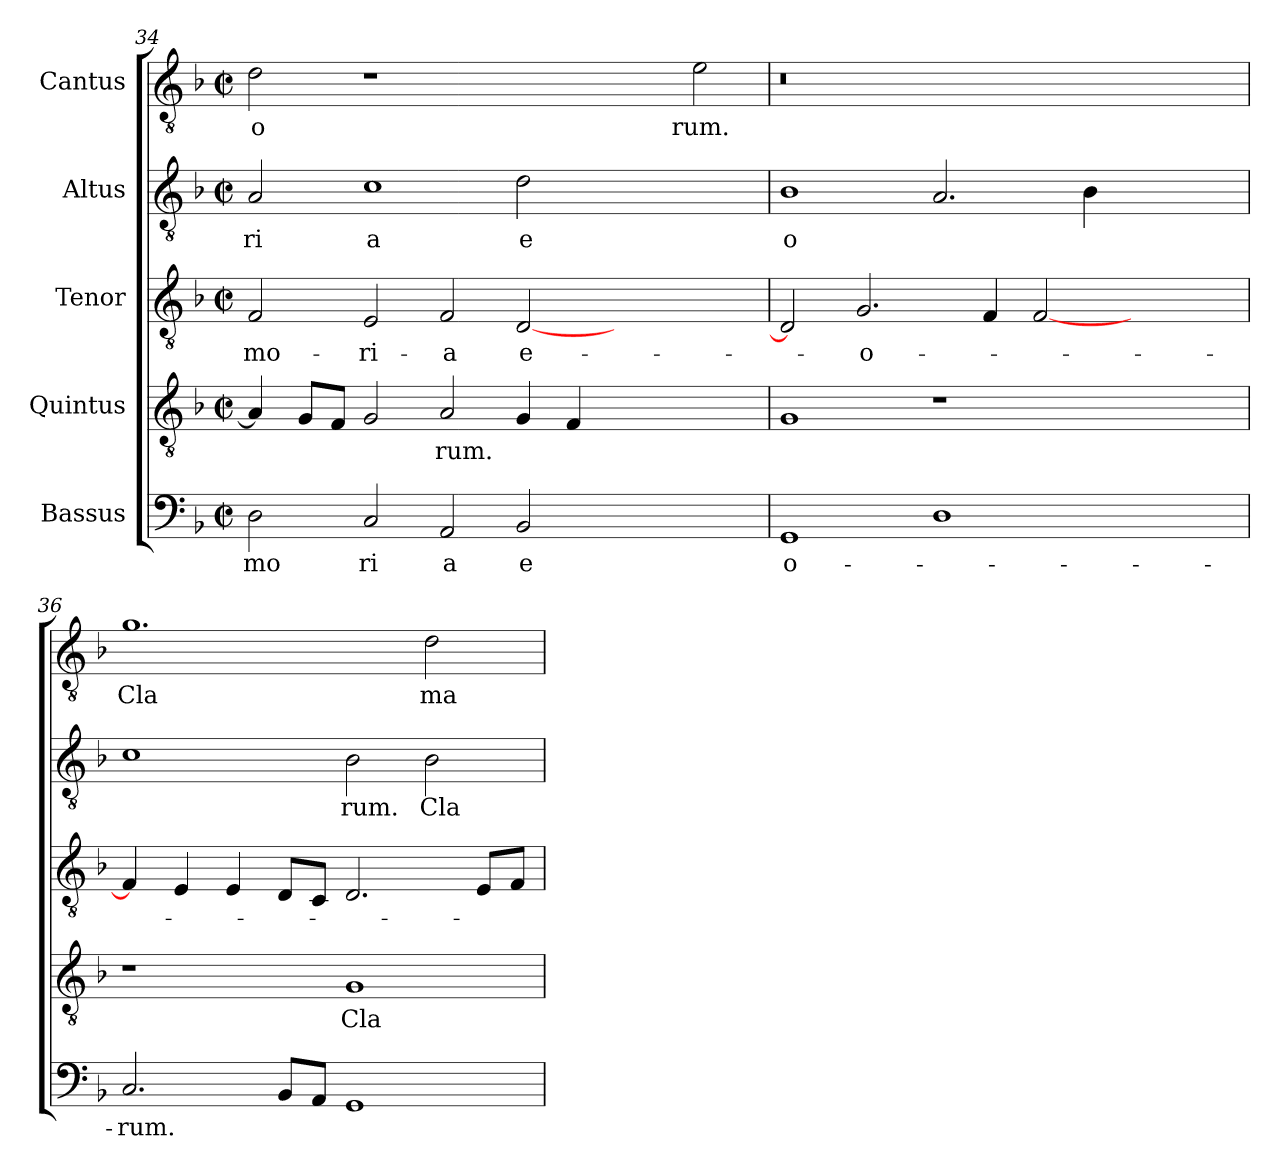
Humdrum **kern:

**kern	**text	**kern	**text	**kern	**text	**kern	**text	**kern	**text
*part5	*part5	*part4	*part4	*part3	*part3	*part2	*part2	*part1	*part1
*staff5	*staff5	*staff4	*staff4	*staff3	*staff3	*staff2	*staff2	*staff1	*staff1
*I"Bassus	*	*I"Quintus	*	*I"Tenor	*	*I"Altus	*	*I"Cantus	*
*clefF4	*	*clefGv2	*	*clefGv2	*	*clefGv2	*	*clefGv2	*
*k[b-]	*	*k[b-]	*	*k[b-]	*	*k[b-]	*	*k[b-]	*
*F:	*	*F:	*	*F:	*	*F:	*	*F:	*
*M2/2	*	*M2/2	*	*M2/2	*	*M2/2	*	*M2/2	*
*met(c|)	*	*met(c|)	*	*met(c|)	*	*met(c|)	*	*met(c|)	*
=34	=34	=34	=34	=34	=34	=34	=34	=34	=34
!	!LO:LY:b:cj	!	!	!	!LO:LY:b:cj	!	!LO:LY:b:cj	!	!LO:LY:b:cj
2D\	mo	4A/]	.	2F/	-mo-	2A/	ri	2d\	o
.	.	8G/L	.	.	.	.	.	.	.
.	.	8F/J	.	.	.	.	.	.	.
!	!LO:LY:b:cj	!	!	!	!LO:LY:b:cj	!	!LO:LY:b:cj	!LO:N:vis=1	!
2C/	ri	2G/	.	2E/	-ri-	1c	a	0r	.
!	!LO:LY:b:cj	!	!LO:LY:b	!	!LO:LY:b:cj	!	!	!	!
2AA/	a	2A/	rum.	2F/	-a	.	.	.	.
!	!LO:LY:b:cj	!	!	!	!LO:LY:b:cj	!	!LO:LY:b:cj	!	!
2BB-/	e	4G/	.	[>2D/	e-	2d\	e	.	.
.	.	4F/	.	.	.	.	.	.	.
1ryy	.	1ryy	.	1ryy	.	1ryy	.	.	.
!	!	!	!	!	!	!	!	!	!LO:LY:b:cj
.	.	.	.	.	.	.	.	2e\	rum.
!!LO:PB:g=z
=35	=35	=35	=35	=35	=35	=35	=35	=35	=35
!	!LO:LY:b:rj	!	!	!	!	!	!LO:LY:b:rj	!	!
1GG	o-	1G	.	2D/]	.	1B-	o	0r	.
!	!	!	!	!	!LO:LY:b:cj	!	!	!	!
.	.	.	.	2.G/	-o-	.	.	.	.
!	!	!LO:N:vis=1	!	!	!	!	!	!	!
1D	.	0r	.	.	.	2.A/	.	.	.
.	.	.	.	4F/	.	.	.	.	.
.	.	.	.	[<2F/	.	.	.	.	.
.	.	.	.	.	.	4B-\	.	.	.
1ryy	.	.	.	1ryy	.	1ryy	.	1ryy	.
=36	=36	=36	=36	=36	=36	=36	=36	=36	=36
!	!LO:LY:b	!	!	!	!	!	!	!	!LO:LY:b:cj
2.C/	-rum.	1r	.	4F/]	.	1c	.	1.g	Cla
.	.	.	.	4E/	.	.	.	.	.
.	.	.	.	4E/	.	.	.	.	.
8BB-/L	.	.	.	8D/L	.	.	.	.	.
8AA/J	.	.	.	8C/J	.	.	.	.	.
!	!	!	!LO:LY:b:cj	!	!	!	!LO:LY:b:cj	!	!
1GG	.	1G	Cla	2.D/	.	2B-\	rum.	.	.
!	!	!	!	!	!	!	!LO:LY:b	!	!LO:LY:b:cj
.	.	.	.	.	.	2B-\	Cla	2d\	ma
.	.	.	.	8E/L	.	.	.	.	.
.	.	.	.	8F/J	.	.	.	.	.
=	=	=	=	=	=	=	=	=	=
*-	*-	*-	*-	*-	*-	*-	*-	*-	*-
